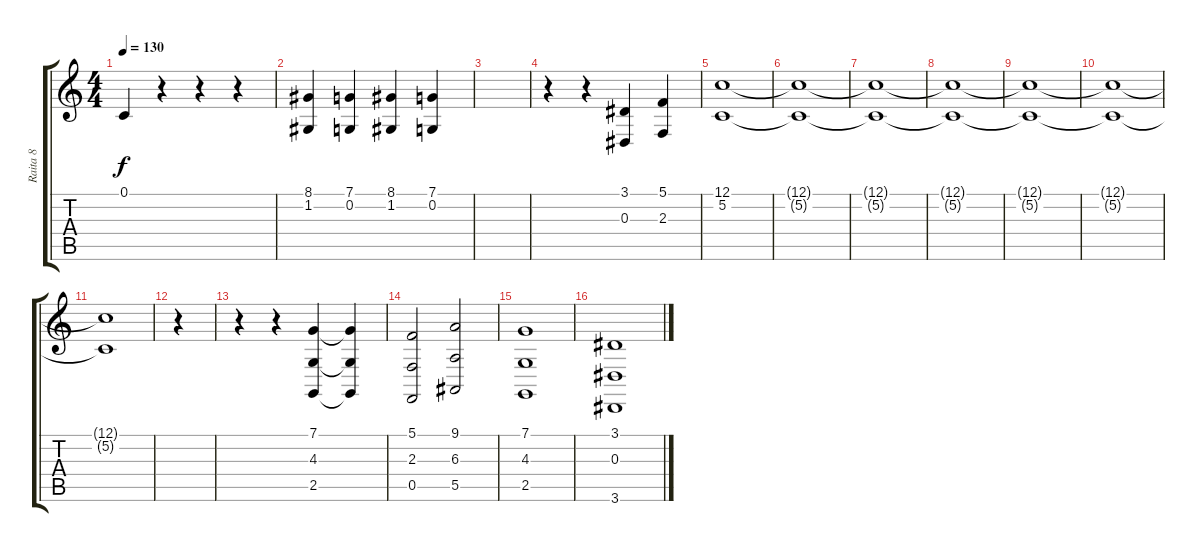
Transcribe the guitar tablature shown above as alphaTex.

\track ("Raita 8" "Raita 8") {instrument choiraahs}
\staff {score tabs}
\tuning (C4 G3 Eb3 Bb2 F2 C2) {hide}
\ts (4 4)
\tempo 130
\clef g2
\ks c
0.1.4{dy f} r.4 r.4 r.4 |
(8.1 1.2).4 (7.1 0.2).4 (8.1 1.2).4 (7.1 0.2).4 |
|
r.4 r.4 (3.1 0.3).4 (5.1 2.3).4 |
(12.1 5.2).1 |
(12.1{t} 5.2{t}).1 |
(12.1{t} 5.2{t}).1 |
(12.1{t} 5.2{t}).1 |
(12.1{t} 5.2{t}).1 |
(12.1{t} 5.2{t}).1 |
(12.1{t} 5.2{t}).1 |
r.4 |
r.4 r.4 (7.1 4.3 2.5).4 (7.1{t} 4.3{t} 2.5{t}).4 |
(5.1 2.3 0.5).2 (9.1 6.3 5.5).2 |
(7.1 4.3 2.5).1 |
(3.1 0.3 3.6).1
